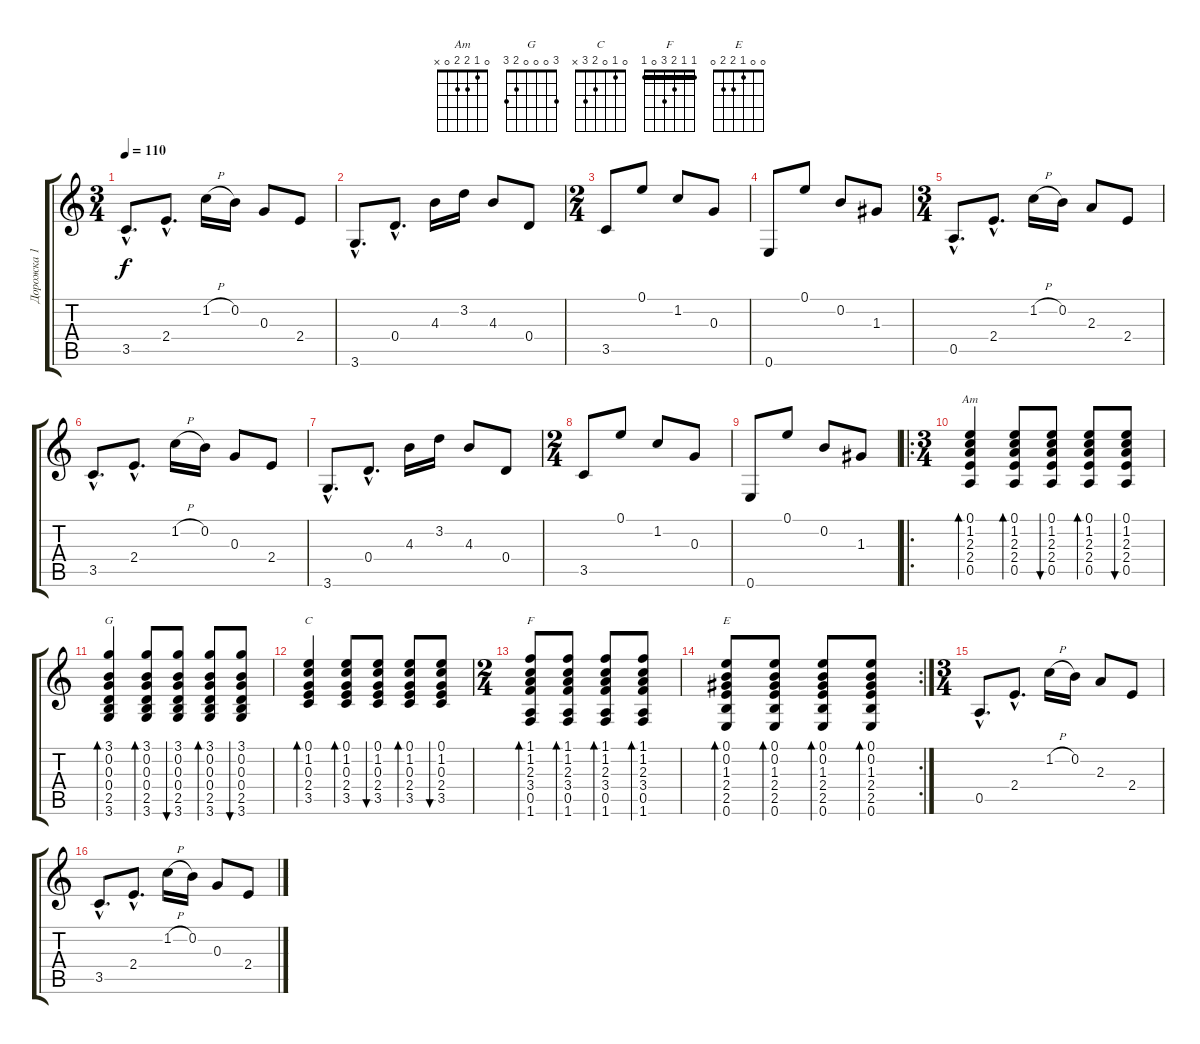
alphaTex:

\track ("Дорожка 1" "Дорожка 1") {instrument acousticguitarnylon}
\staff {score tabs}
\tuning (E4 B3 G3 D3 A2 E2) {hide}
\chord ("Am" 0 1 2 2 0 x)
\chord ("G" 3 0 0 0 2 3)
\chord ("C" 0 1 0 2 3 x)
\chord ("F" 1 1 2 3 0 1) {barre 1}
\chord ("E" 0 0 1 2 2 0)
\ts (3 4)
\tempo 110
\clef g2
\ks c
3.5{hac}.8{d dy f} 2.4{hac}.8{d} 1.2{h}.16 0.2.16 0.3.8 2.4.8 |
3.6{hac}.8{d} 0.4{hac}.8{d} 4.3.16 3.2.16 4.3.8 0.4.8 |
\ts (2 4)
3.5.8 0.1.8 1.2.8 0.3.8 |
0.6.8 0.1.8 0.2.8 1.3.8 |
\ts (3 4)
0.5{hac}.8{d} 2.4{hac}.8{d} 1.2{h}.16 0.2.16 2.3.8 2.4.8 |
3.5{hac}.8{d} 2.4{hac}.8{d} 1.2{h}.16 0.2.16 0.3.8 2.4.8 |
3.6{hac}.8{d} 0.4{hac}.8{d} 4.3.16 3.2.16 4.3.8 0.4.8 |
\ts (2 4)
3.5.8 0.1.8 1.2.8 0.3.8 |
0.6.8 0.1.8 0.2.8 1.3.8 |
\ro
\ts (3 4)
(0.1 1.2 2.3 2.4 0.5).4{bd 60 ch "Am"} (0.1 1.2 2.3 2.4 0.5).8{bd 60} (0.1 1.2 2.3 2.4 0.5).8{bu 60} (0.1 1.2 2.3 2.4 0.5).8{bd 60} (0.1 1.2 2.3 2.4 0.5).8{bu 60} |
(3.1 0.2 0.3 0.4 2.5 3.6).4{bd 60 ch "G"} (3.1 0.2 0.3 0.4 2.5 3.6).8{bd 60} (3.1 0.2 0.3 0.4 2.5 3.6).8{bu 60} (3.1 0.2 0.3 0.4 2.5 3.6).8{bd 60} (3.1 0.2 0.3 0.4 2.5 3.6).8{bu 60} |
(0.1 1.2 0.3 2.4 3.5).4{bd 60 ch "C"} (0.1 1.2 0.3 2.4 3.5).8{bd 60} (0.1 1.2 0.3 2.4 3.5).8{bu 60} (0.1 1.2 0.3 2.4 3.5).8{bd 60} (0.1 1.2 0.3 2.4 3.5).8{bu 60} |
\ts (2 4)
(1.1 1.2 2.3 3.4 0.5 1.6).8{bd 30 ch "F"} (1.1 1.2 2.3 3.4 0.5 1.6).8{bd 30} (1.1 1.2 2.3 3.4 0.5 1.6).8{bd 30} (1.1 1.2 2.3 3.4 0.5 1.6).8{bd 30} |
\rc 2
(0.1 0.2 1.3 2.4 2.5 0.6).8{bd 30 ch "E"} (0.1 0.2 1.3 2.4 2.5 0.6).8{bd 30} (0.1 0.2 1.3 2.4 2.5 0.6).8{bd 30} (0.1 0.2 1.3 2.4 2.5 0.6).8{bd 30} |
\ts (3 4)
0.5{hac}.8{d} 2.4{hac}.8{d} 1.2{h}.16 0.2.16 2.3.8 2.4.8 |
3.5{hac}.8{d} 2.4{hac}.8{d} 1.2{h}.16 0.2.16 0.3.8 2.4.8
